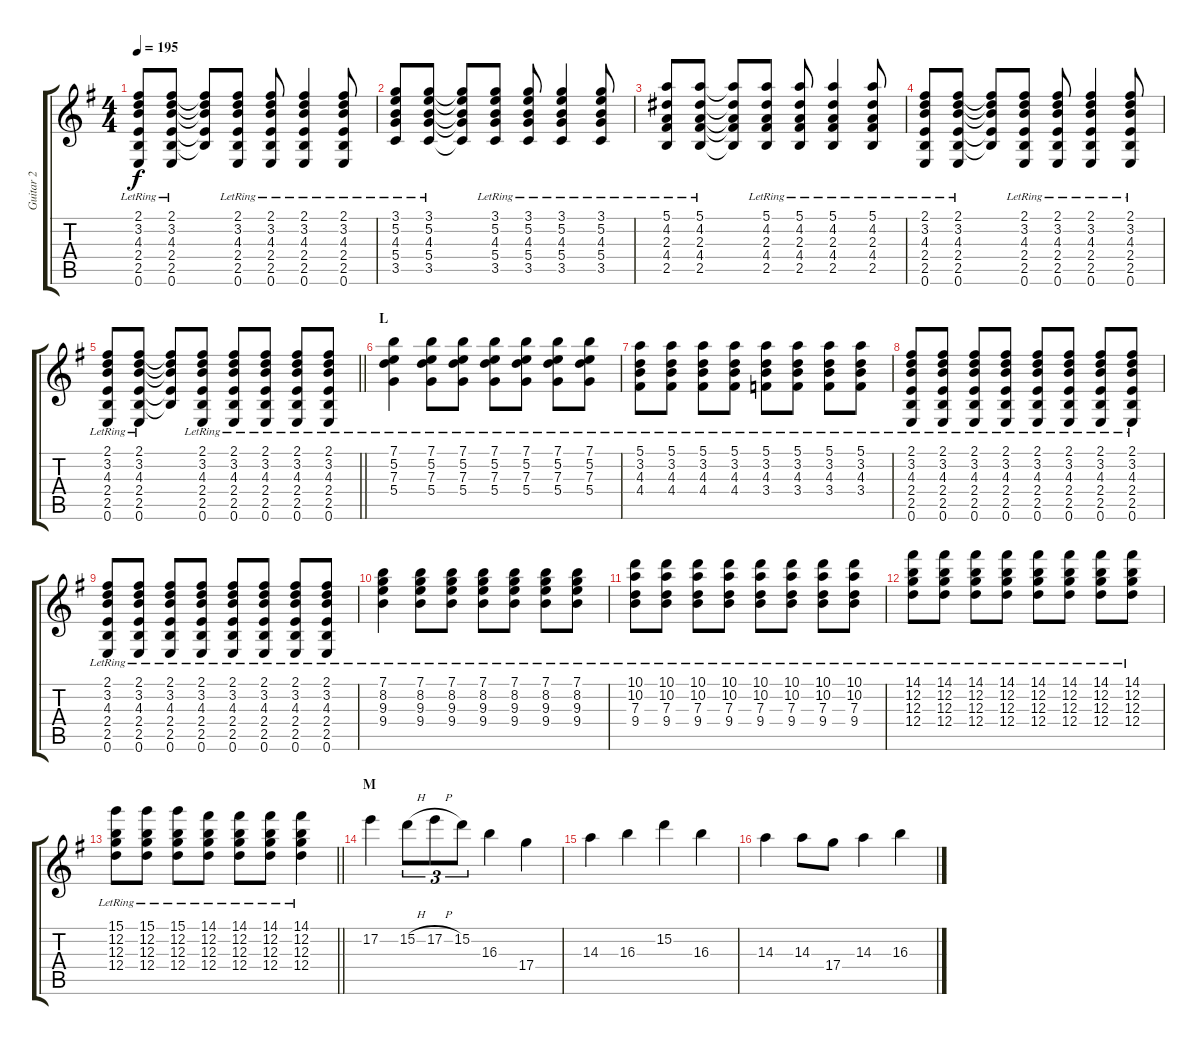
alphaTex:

\track ("Guitar 2" "Guitar 2") {instrument distortionguitar}
\staff {score tabs}
\tuning (E4 B3 G3 D3 A2 E2) {hide}
\ts (4 4)
\tempo 195
\clef g2
\ks g
(2.1{lr} 3.2{lr} 4.3{lr} 2.4{lr} 2.5{lr} 0.6{lr}).8{dy f} (2.1{lr} 3.2{lr} 4.3{lr} 2.4{lr} 2.5{lr} 0.6{lr}).8 (2.1{t} 3.2{t} 4.3{t} 2.4{t} 2.5{t}).8 (2.1{lr} 3.2{lr} 4.3{lr} 2.4{lr} 2.5{lr} 0.6{lr}).8 (2.1{lr} 3.2{lr} 4.3{lr} 2.4{lr} 2.5{lr} 0.6{lr}).8 (2.1{lr} 3.2{lr} 4.3{lr} 2.4{lr} 2.5{lr} 0.6{lr}).4 (2.1{lr} 3.2{lr} 4.3{lr} 2.4{lr} 2.5{lr} 0.6{lr}).8 |
(3.1{lr} 5.2{lr} 4.3{lr} 5.4{lr} 3.5{lr}).8 (3.1{lr} 5.2{lr} 4.3{lr} 5.4{lr} 3.5{lr}).8 (3.1{t} 5.2{t} 4.3{t} 5.4{t} 3.5{t}).8 (3.1{lr} 5.2{lr} 4.3{lr} 5.4{lr} 3.5{lr}).8 (3.1{lr} 5.2{lr} 4.3{lr} 5.4{lr} 3.5{lr}).8 (3.1{lr} 5.2{lr} 4.3{lr} 5.4{lr} 3.5{lr}).4 (3.1{lr} 5.2{lr} 4.3{lr} 5.4{lr} 3.5{lr}).8 |
(5.1{lr} 4.2{lr} 2.3{lr} 4.4{lr} 2.5{lr}).8 (5.1{lr} 4.2{lr} 2.3{lr} 4.4{lr} 2.5{lr}).8 (5.1{t} 4.2{t} 2.3{t} 4.4{t} 2.5{t}).8 (5.1{lr} 4.2{lr} 2.3{lr} 4.4{lr} 2.5{lr}).8 (5.1{lr} 4.2{lr} 2.3{lr} 4.4{lr} 2.5{lr}).8 (5.1{lr} 4.2{lr} 2.3{lr} 4.4{lr} 2.5{lr}).4 (5.1{lr} 4.2{lr} 2.3{lr} 4.4{lr} 2.5{lr}).8 |
(2.1{lr} 3.2{lr} 4.3{lr} 2.4{lr} 2.5{lr} 0.6{lr}).8 (2.1{lr} 3.2{lr} 4.3{lr} 2.4{lr} 2.5{lr} 0.6{lr}).8 (2.1{t} 3.2{t} 4.3{t} 2.4{t} 2.5{t}).8 (2.1{lr} 3.2{lr} 4.3{lr} 2.4{lr} 2.5{lr} 0.6{lr}).8 (2.1{lr} 3.2{lr} 4.3{lr} 2.4{lr} 2.5{lr} 0.6{lr}).8 (2.1{lr} 3.2{lr} 4.3{lr} 2.4{lr} 2.5{lr} 0.6{lr}).4 (2.1{lr} 3.2{lr} 4.3{lr} 2.4{lr} 2.5{lr} 0.6{lr}).8 |
\barLineRight lightlight
(2.1{lr} 3.2{lr} 4.3{lr} 2.4{lr} 2.5{lr} 0.6{lr}).8 (2.1{lr} 3.2{lr} 4.3{lr} 2.4{lr} 2.5{lr} 0.6{lr}).8 (2.1{t} 3.2{t} 4.3{t} 2.4{t} 2.5{t}).8 (2.1{lr} 3.2{lr} 4.3{lr} 2.4{lr} 2.5{lr} 0.6{lr}).8 (2.1{lr} 3.2{lr} 4.3{lr} 2.4{lr} 2.5{lr} 0.6{lr}).8 (2.1{lr} 3.2{lr} 4.3{lr} 2.4{lr} 2.5{lr} 0.6{lr}).8 (2.1{lr} 3.2{lr} 4.3{lr} 2.4{lr} 2.5{lr} 0.6{lr}).8 (2.1{lr} 3.2{lr} 4.3{lr} 2.4{lr} 2.5{lr} 0.6{lr}).8 |
\section ("" "L")
(7.1{lr} 5.2{lr} 7.3{lr} 5.4{lr}).4 (7.1{lr} 5.2{lr} 7.3{lr} 5.4{lr}).8 (7.1{lr} 5.2{lr} 7.3{lr} 5.4{lr}).8 (7.1{lr} 5.2{lr} 7.3{lr} 5.4{lr}).8 (7.1{lr} 5.2{lr} 7.3{lr} 5.4{lr}).8 (7.1{lr} 5.2{lr} 7.3{lr} 5.4{lr}).8 (7.1{lr} 5.2{lr} 7.3{lr} 5.4{lr}).8 |
(5.1{lr} 3.2{lr} 4.3{lr} 4.4{lr}).8 (5.1{lr} 3.2{lr} 4.3{lr} 4.4{lr}).8 (5.1{lr} 3.2{lr} 4.3{lr} 4.4{lr}).8 (5.1{lr} 3.2{lr} 4.3{lr} 4.4{lr}).8 (5.1{lr} 3.2{lr} 4.3{lr} 3.4{lr}).8 (5.1{lr} 3.2{lr} 4.3{lr} 3.4{lr}).8 (5.1{lr} 3.2{lr} 4.3{lr} 3.4{lr}).8 (5.1{lr} 3.2{lr} 4.3{lr} 3.4{lr}).8 |
(2.1{lr} 3.2{lr} 4.3{lr} 2.4{lr} 2.5{lr} 0.6{lr}).8 (2.1{lr} 3.2{lr} 4.3{lr} 2.4{lr} 2.5{lr} 0.6{lr}).8 (2.1{lr} 3.2{lr} 4.3{lr} 2.4{lr} 2.5{lr} 0.6{lr}).8 (2.1{lr} 3.2{lr} 4.3{lr} 2.4{lr} 2.5{lr} 0.6{lr}).8 (2.1{lr} 3.2{lr} 4.3{lr} 2.4{lr} 2.5{lr} 0.6{lr}).8 (2.1{lr} 3.2{lr} 4.3{lr} 2.4{lr} 2.5{lr} 0.6{lr}).8 (2.1{lr} 3.2{lr} 4.3{lr} 2.4{lr} 2.5{lr} 0.6{lr}).8 (2.1{lr} 3.2{lr} 4.3{lr} 2.4{lr} 2.5{lr} 0.6{lr}).8 |
(2.1{lr} 3.2{lr} 4.3{lr} 2.4{lr} 2.5{lr} 0.6{lr}).8 (2.1{lr} 3.2{lr} 4.3{lr} 2.4{lr} 2.5{lr} 0.6{lr}).8 (2.1{lr} 3.2{lr} 4.3{lr} 2.4{lr} 2.5{lr} 0.6{lr}).8 (2.1{lr} 3.2{lr} 4.3{lr} 2.4{lr} 2.5{lr} 0.6{lr}).8 (2.1{lr} 3.2{lr} 4.3{lr} 2.4{lr} 2.5{lr} 0.6{lr}).8 (2.1{lr} 3.2{lr} 4.3{lr} 2.4{lr} 2.5{lr} 0.6{lr}).8 (2.1{lr} 3.2{lr} 4.3{lr} 2.4{lr} 2.5{lr} 0.6{lr}).8 (2.1{lr} 3.2{lr} 4.3{lr} 2.4{lr} 2.5{lr} 0.6{lr}).8 |
(7.1{lr} 8.2{lr} 9.3{lr} 9.4{lr}).4 (7.1{lr} 8.2{lr} 9.3{lr} 9.4{lr}).8 (7.1{lr} 8.2{lr} 9.3{lr} 9.4{lr}).8 (7.1{lr} 8.2{lr} 9.3{lr} 9.4{lr}).8 (7.1{lr} 8.2{lr} 9.3{lr} 9.4{lr}).8 (7.1{lr} 8.2{lr} 9.3{lr} 9.4{lr}).8 (7.1{lr} 8.2{lr} 9.3{lr} 9.4{lr}).8 |
(10.1{lr} 10.2{lr} 7.3{lr} 9.4{lr}).8 (10.1{lr} 10.2{lr} 7.3{lr} 9.4{lr}).8 (10.1{lr} 10.2{lr} 7.3{lr} 9.4{lr}).8 (10.1{lr} 10.2{lr} 7.3{lr} 9.4{lr}).8 (10.1{lr} 10.2{lr} 7.3{lr} 9.4{lr}).8 (10.1{lr} 10.2{lr} 7.3{lr} 9.4{lr}).8 (10.1{lr} 10.2{lr} 7.3{lr} 9.4{lr}).8 (10.1{lr} 10.2{lr} 7.3{lr} 9.4{lr}).8 |
(14.1{lr} 12.2{lr} 12.3{lr} 12.4{lr}).8 (14.1{lr} 12.2{lr} 12.3{lr} 12.4{lr}).8 (14.1{lr} 12.2{lr} 12.3{lr} 12.4{lr}).8 (14.1{lr} 12.2{lr} 12.3{lr} 12.4{lr}).8 (14.1{lr} 12.2{lr} 12.3{lr} 12.4{lr}).8 (14.1{lr} 12.2{lr} 12.3{lr} 12.4{lr}).8 (14.1{lr} 12.2{lr} 12.3{lr} 12.4{lr}).8 (14.1{lr} 12.2{lr} 12.3{lr} 12.4{lr}).8 |
\barLineRight lightlight
(15.1{lr} 12.2{lr} 12.3{lr} 12.4{lr}).8 (15.1{lr} 12.2{lr} 12.3{lr} 12.4{lr}).8 (15.1{lr} 12.2{lr} 12.3{lr} 12.4{lr}).8 (14.1{lr} 12.2{lr} 12.3{lr} 12.4{lr}).8 (14.1{lr} 12.2{lr} 12.3{lr} 12.4{lr}).8 (14.1{lr} 12.2{lr} 12.3{lr} 12.4{lr}).8 (14.1{lr} 12.2{lr} 12.3{lr} 12.4{lr}).4 |
\section ("" "M")
17.2.4{volume 12} 15.2{h}.8{tu (3 2)} 17.2{h}.8{tu (3 2)} 15.2.8{tu (3 2)} 16.3.4 17.4.4 |
14.3.4 16.3.4 15.2.4 16.3.4 |
14.3.4 14.3.8 17.4.8 14.3.4 16.3.4
